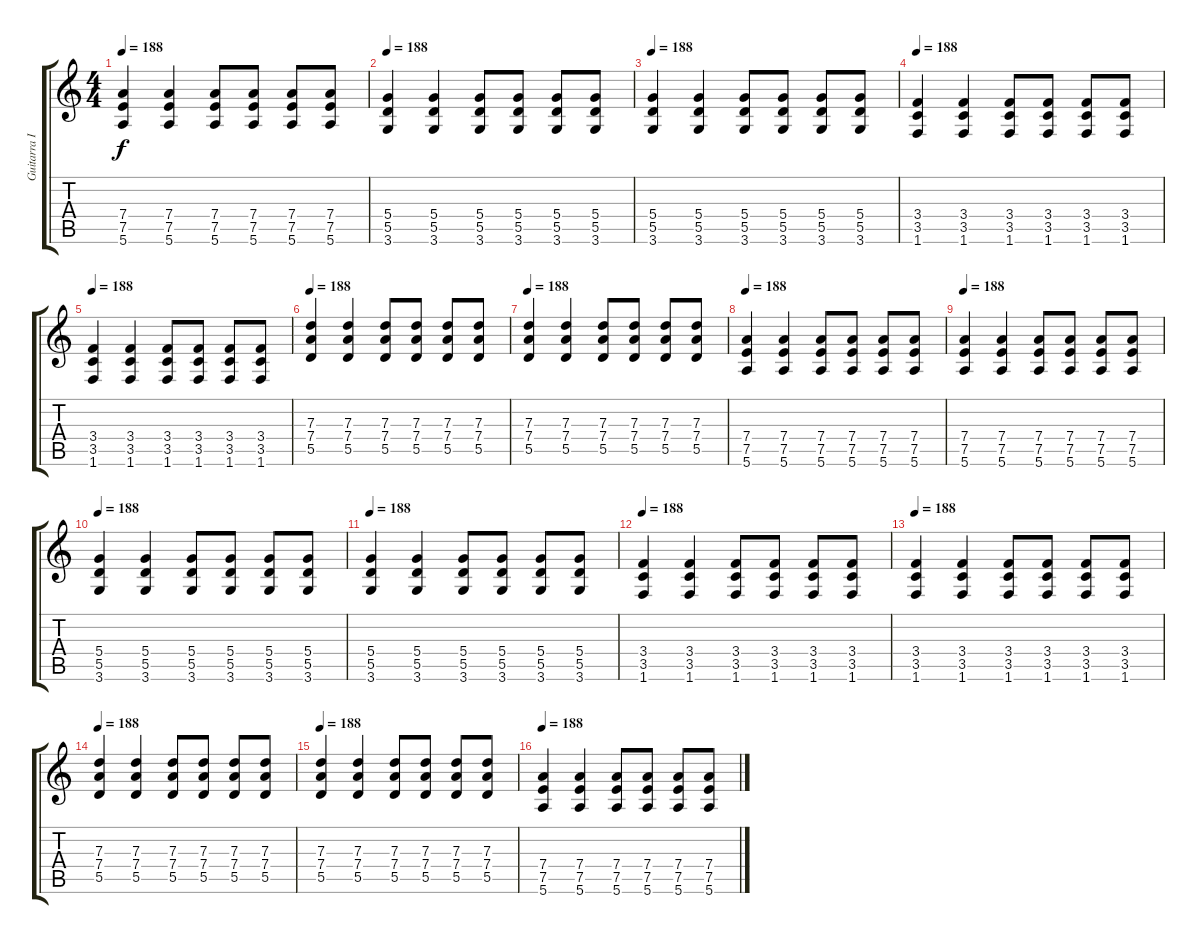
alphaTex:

\track ("Guitarra II" "Guitarra I") {instrument distortionguitar}
\staff {score tabs}
\tuning (E4 B3 G3 D3 A2 E2) {hide}
\ts (4 4)
\tempo 188
\clef g2
\ks c
(7.4 7.5 5.6).4{dy f} (7.4 7.5 5.6).4 (7.4 7.5 5.6).8 (7.4 7.5 5.6).8 (7.4 7.5 5.6).8 (7.4 7.5 5.6).8 |
\tempo 188
(5.4 5.5 3.6).4 (5.4 5.5 3.6).4 (5.4 5.5 3.6).8 (5.4 5.5 3.6).8 (5.4 5.5 3.6).8 (5.4 5.5 3.6).8 |
\tempo 188
(5.4 5.5 3.6).4 (5.4 5.5 3.6).4 (5.4 5.5 3.6).8 (5.4 5.5 3.6).8 (5.4 5.5 3.6).8 (5.4 5.5 3.6).8 |
\tempo 188
(3.4 3.5 1.6).4 (3.4 3.5 1.6).4 (3.4 3.5 1.6).8 (3.4 3.5 1.6).8 (3.4 3.5 1.6).8 (3.4 3.5 1.6).8 |
\tempo 188
(3.4 3.5 1.6).4 (3.4 3.5 1.6).4 (3.4 3.5 1.6).8 (3.4 3.5 1.6).8 (3.4 3.5 1.6).8 (3.4 3.5 1.6).8 |
\tempo 188
(7.3 7.4 5.5).4 (7.3 7.4 5.5).4 (7.3 7.4 5.5).8 (7.3 7.4 5.5).8 (7.3 7.4 5.5).8 (7.3 7.4 5.5).8 |
\tempo 188
(7.3 7.4 5.5).4 (7.3 7.4 5.5).4 (7.3 7.4 5.5).8 (7.3 7.4 5.5).8 (7.3 7.4 5.5).8 (7.3 7.4 5.5).8 |
\tempo 188
(7.4 7.5 5.6).4 (7.4 7.5 5.6).4 (7.4 7.5 5.6).8 (7.4 7.5 5.6).8 (7.4 7.5 5.6).8 (7.4 7.5 5.6).8 |
\tempo 188
(7.4 7.5 5.6).4 (7.4 7.5 5.6).4 (7.4 7.5 5.6).8 (7.4 7.5 5.6).8 (7.4 7.5 5.6).8 (7.4 7.5 5.6).8 |
\tempo 188
(5.4 5.5 3.6).4 (5.4 5.5 3.6).4 (5.4 5.5 3.6).8 (5.4 5.5 3.6).8 (5.4 5.5 3.6).8 (5.4 5.5 3.6).8 |
\tempo 188
(5.4 5.5 3.6).4 (5.4 5.5 3.6).4 (5.4 5.5 3.6).8 (5.4 5.5 3.6).8 (5.4 5.5 3.6).8 (5.4 5.5 3.6).8 |
\tempo 188
(3.4 3.5 1.6).4 (3.4 3.5 1.6).4 (3.4 3.5 1.6).8 (3.4 3.5 1.6).8 (3.4 3.5 1.6).8 (3.4 3.5 1.6).8 |
\tempo 188
(3.4 3.5 1.6).4 (3.4 3.5 1.6).4 (3.4 3.5 1.6).8 (3.4 3.5 1.6).8 (3.4 3.5 1.6).8 (3.4 3.5 1.6).8 |
\tempo 188
(7.3 7.4 5.5).4 (7.3 7.4 5.5).4 (7.3 7.4 5.5).8 (7.3 7.4 5.5).8 (7.3 7.4 5.5).8 (7.3 7.4 5.5).8 |
\tempo 188
(7.3 7.4 5.5).4 (7.3 7.4 5.5).4 (7.3 7.4 5.5).8 (7.3 7.4 5.5).8 (7.3 7.4 5.5).8 (7.3 7.4 5.5).8 |
\tempo 188
(7.4 7.5 5.6).4 (7.4 7.5 5.6).4 (7.4 7.5 5.6).8 (7.4 7.5 5.6).8 (7.4 7.5 5.6).8 (7.4 7.5 5.6).8
